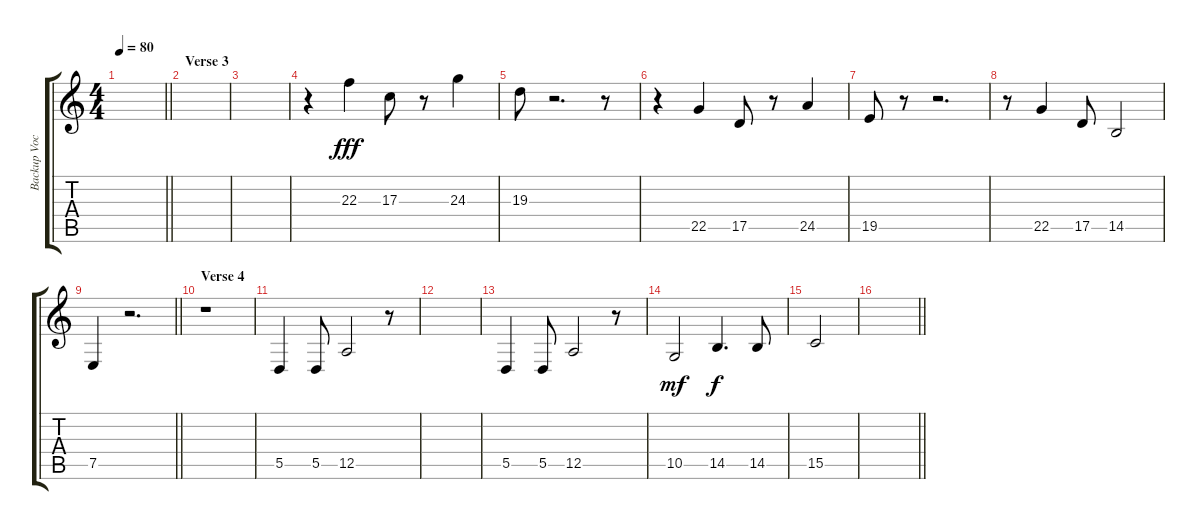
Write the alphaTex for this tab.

\track ("Backup Vocals" "Backup Voc") {instrument pad2warm}
\staff {score tabs}
\tuning (E4 B3 G3 D3 A2 E2) {hide}
\ts (4 4)
\tempo 80
\clef g2
\barLineRight lightlight
\ks c
|
\section ("" "Verse 3")
|
|
r.4 22.3.4{dy fff} 17.3.8 r.8 24.3.4 |
19.3.8 r.2{d} r.8 |
r.4 22.5.4 17.5.8 r.8 24.5.4 |
19.5.8 r.8 r.2{d} |
r.8 22.5.4 17.5.8 14.5.2 |
\barLineRight lightlight
7.5.4 r.2{d} |
\section ("" "Verse 4")
r.1 |
5.5.4 5.5.8 12.5.2 r.8 |
|
5.5.4 5.5.8 12.5.2 r.8 |
10.5.2{dy mf} 14.5.4{d dy f} 14.5.8 |
15.5.2 |
\barLineRight lightlight
